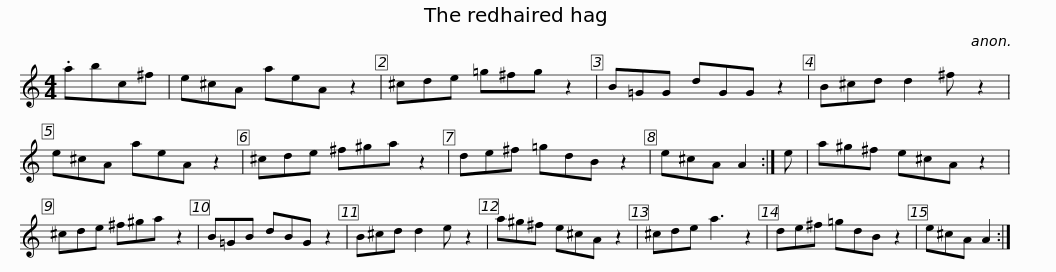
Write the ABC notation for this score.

X:1
L:1/8
M:4/4
I:linebreak $
K:C
V:1 treble
V:1
 .abc^f | e^cA aeA z2 | ^cde =g^fg z2 | B=GG dGG z2 | B^cd d2 ^f z2 | %5
 e^cA aeA z2 |$ ^cde ^f^ga z2 | de^f =gdB z2 | e^cA A2 :| e | %10
 a^g^f e^cA z2 | ^cde ^f^ga z2 | B=GB dBG z2 |$ B^cd d2 e z2 | a^g^f e^cA z2 | %15
 ^cde a3 z2 | de^f =gdB z2 | e^cA A2 :| %18
